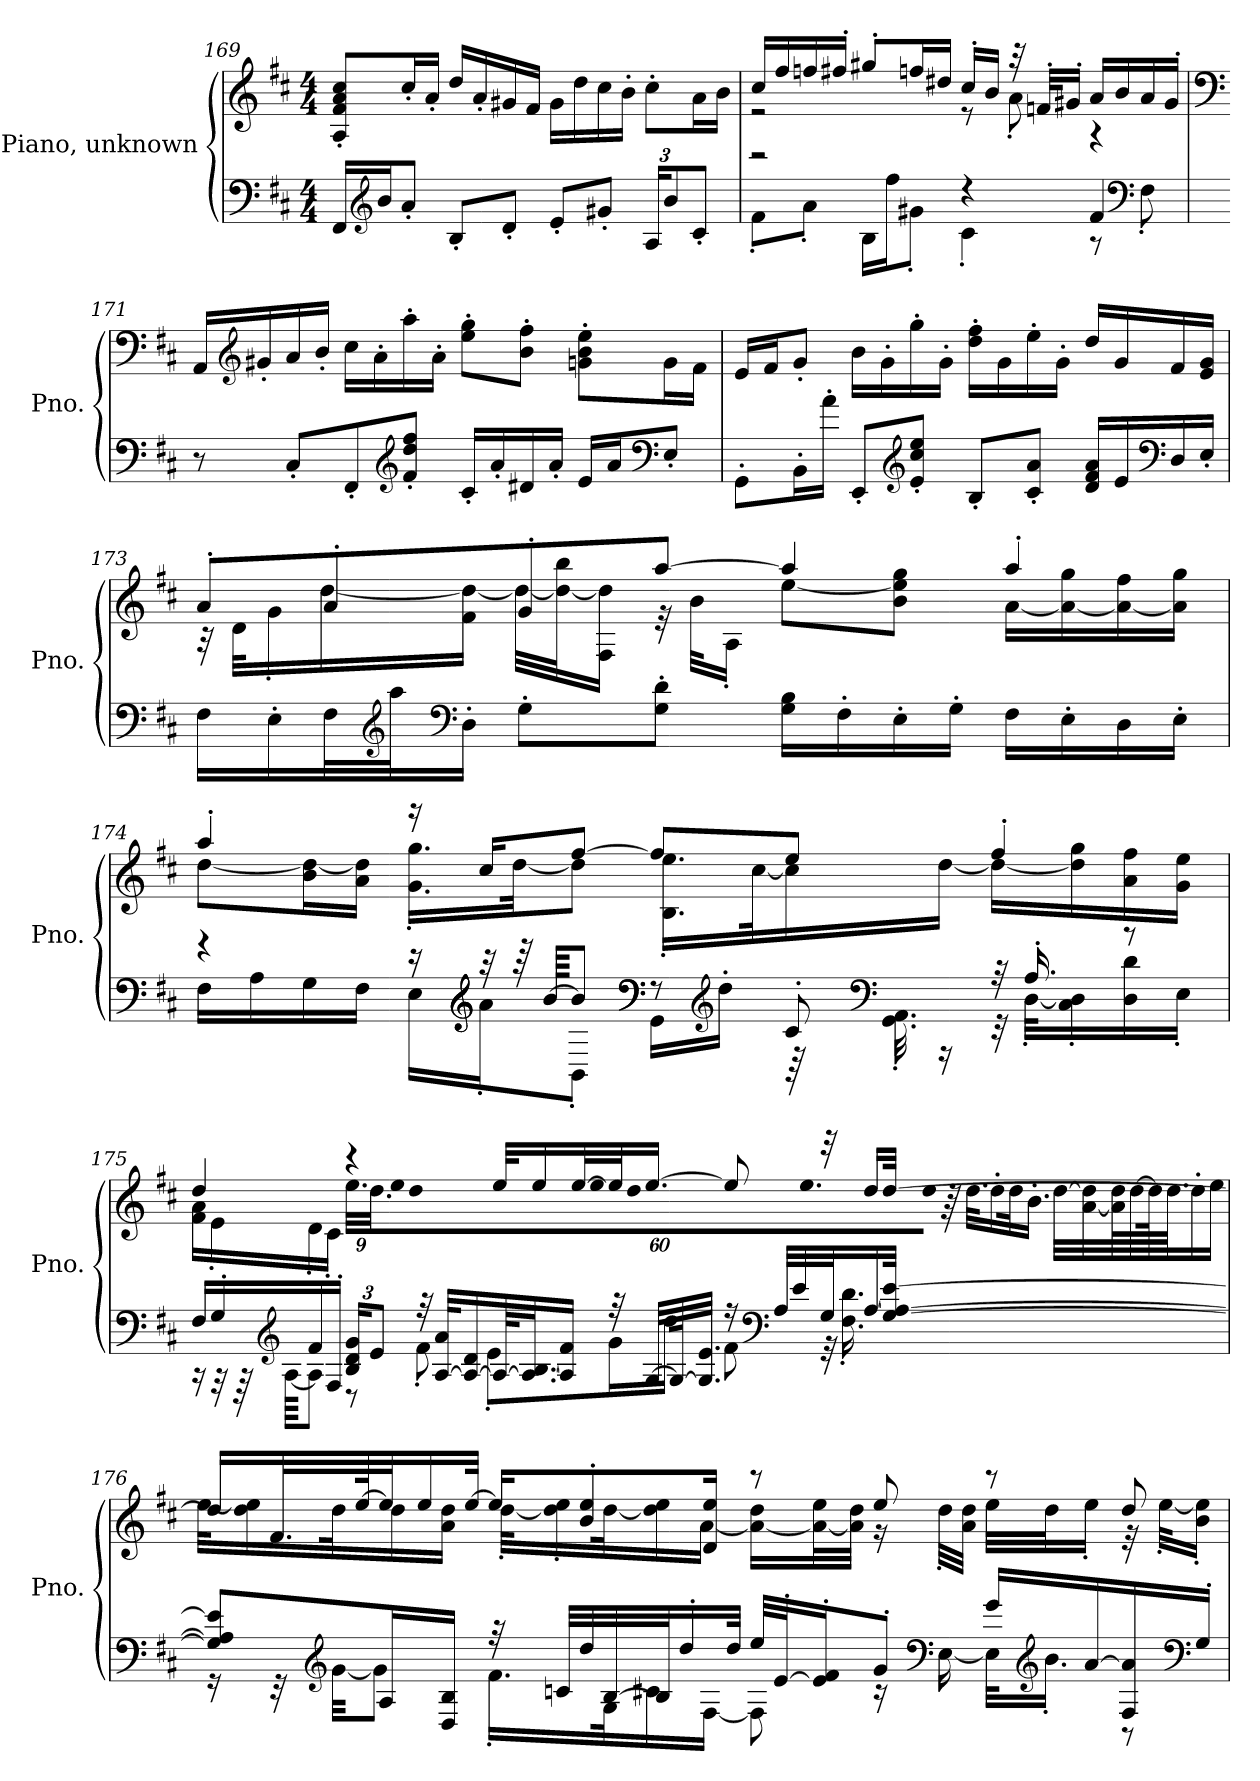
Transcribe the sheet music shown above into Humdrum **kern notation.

**kern	**kern
*part1	*part1
*staff2	*staff1
*I"Piano, unknown	*
*I'Pno.	*
!!LO:LB:g=z
*clefF4	*clefG2
*k[f#c#]	*k[f#c#]
*M4/4	*M4/4
=169	=169
16FF#/LL	8A/' 8f#/' 8a/' 8cc#/'L
*clefG2	*
16b/J	.
8a'/J	16cc#'/L
.	16a'/JJ
8B'/L	16dd/LL
.	16a'/
8d'/J	16g#X/
.	16f#/JJ
8e'/L	16g#\LL
.	16dd\
8g#X'/J	16cc#\
.	16b'\JJ
*Xbrackettup	*
24A/KL	8cc#'\L
12b/	.
8c#'/J	16a\L
.	16b\JJ
=170	=170
*^	*^
2r	8f#'\L	16cc#/LL	2r
.	.	16ff#/	.
.	8a'\J	16ffn/	.
.	.	16ff#X'/JJ	.
.	16B\LL	8gg#X'/L	.
.	16ff#\J	.	.
.	8g#X'\J	16ffn/L	.
.	.	16dd#X/JJ	.
4r	4c#'\	16cc#'/LL	8r
.	.	16b/JJ	.
.	.	32r	8a'\
.	.	32fn'/KLL	.
.	.	16g#X'/JJ	.
4f#/	8r	16a/LL	4r
.	.	16b/	.
*clefF4	*	*	*
.	8F#'\	16a/	.
.	.	16g#'/JJ	.
*v	*v	*	*
*	*v	*v
!!LO:LB:g=z
=171	=171
*	*clefF4
8r	16AA/LL
*	*clefG2
.	16g#X'/
8C#'/L	16a/
.	16b'/JJ
8FF#'/	16cc#\LL
.	16a'\
*clefG2	*
8f#/' 8dd/' 8ff#/'J	16aa'\
.	16a'\JJ
16c#'/LL	8ee\' 8gg\'L
16a'/	.
16d#X/	8b\' 8ff#\'J
16a'/JJ	.
16e/LL	8gn\' 8b\' 8ee\'L
16a/J	.
*clefF4	*
8E'/J	16g\L
.	16f#\JJ
=172	=172
8GG'\L	16e/LL
.	16f#/J
16BB'\L	8g'/J
16a'\JJ	.
8EE'/L	16b\LL
.	16g'\
*clefG2	*
8e/' 8cc#/' 8ee/'J	16gg'\
.	16g'\JJ
8B'/L	16dd\' 16ff#\'LL
.	16g\
8c#/' 8a/'J	16ee'\
.	16g'\JJ
16d/ 16f#/ 16a/LL	16dd/LL
16e/	16g/
*clefF4	*
16D/	16f#/
16E'/JJ	16e/ 16g/JJ
!!LO:PB:g=z
=173	=173
*	*^
16F#\LL	8a'/L	32r
.	.	32d\KLL
16E'\	.	16g'\
32F#\L	8a'/	[16dd\
*clefG2	*	*
32aa\J	.	.
*clefF4	*	*
16D'\JJ	.	16f#\ 16dd\_JJ
8G'\L	8g'/	32dd\LLL_
.	.	32dd\_ 32bb\J
.	.	16F#\ 16dd\]JJ
8G\' 8d\'J	[8aa/J	32r
.	.	32b\KLL
.	.	16A'\JJ
16G\ 16B\LL	4aa/]	[8ee\L
16F#'\	.	.
16E'\	.	8b\ 8ee\] 8gg\J
16G'\JJ	.	.
16F#\LL	4aa'/	[16a\LL
16E'\	.	16a\_ 16gg\
16D\	.	16a\_ 16ff#\
16E'\JJ	.	16a\] 16gg\JJ
!!LO:LB:g=z	!!
=174	=174	=174
*^	*	*
4r	16F#\LL	4aa'/	[8dd\L
.	16A\	.	.
.	16G\	.	16b\ 16dd\_L
.	16F#\JJ	.	16a\ 16dd\]JJ
16r	16E\LL	16r	16.g\' 16.gg\'LL
*clefG2	*	*	*
32r	16a'\J	16cc#/KL	.
64r	.	.	[32dd\JK
[64b/KKKL	.	.	.
8b/J]	8BB'\J	[8ff#/J	8dd\J]
*clefF4	*	*	*
8r	16GG\LL	8ff#/L]	16.B\' 16.ee\'LL
*clefG2	*	*	*
.	16dd'\JJ	.	.
.	.	.	[32cc#\K
8c#'/	64r	8ee/J	16cc#\]
*clefF4	*	*	*
.	32.GG\' 32.AA\'	.	.
.	16r	.	[16dd\JJ
32r	32r	4ff#'/	16dd\LL_
16.A'/	[32D'\KLL	.	.
.	16C#\' 16D\]'	.	16dd\] 16gg\
8r	16D\ 16d\	.	16a\ 16ff#\
.	16E'\JJ	.	16g\ 16ee\JJ
!!LO:LB:g=z	!!
=175	=175	=175	=175
16F#/LL	16r	4dd/	16f#\ 16a\LL
16G'/	32r	.	16e'\
.	64r	.	.
*clefG2	*	*	*
.	[64A\KKKL	.	.
16f#/	8A\J]	.	16d'\
16F#'/JJ	.	.	16c#'\JJ
*	*	*	*Xbrackettup
24B/ 24d/ 24g/KL	8r	4r	36.ee\LLL
12e/J	.	.	36.dd\
!	!	!	!LO:N:vis=32
.	.	.	1920%53ee\
!	!	!	!LO:N:vis=32
.	.	.	1920%53dd\
32r	8f#'\	.	.
.	.	.	1920ryy
!	!	!	!LO:N:vis=32
.	.	.	1920%53ee\
[32A/ 32a/KLL	.	.	.
!	!	!	!LO:N:vis=64
.	.	.	640%9dd\K
.	.	.	36.ee\
16A/_ 16d/	.	.	.
!	!	!	!LO:N:vis=32
.	.	.	1920%53dd\JJJ
64A/KL_	8e'\L	32ee/KLL	64r
32.A/_ 32.B/J	.	.	32.dd\KLL
.	.	16ee/	.
16A/] 16f#/JJ	.	.	16dd'\
.	.	[32ee/L	.
32r	16g\L	32ee/J]	32dd\K
[32G/LLL	.	[16.ee/JJ	16.b'\JJ
64G/K_	16dd\JJ	.	.
32.G/] 32.e/JJJ	.	.	.
16r	8f#\	8ee/]	[32dd\LLL
.	.	.	[32a\ 32dd\]
*clefF4	*	*	*
32A/LLL	.	.	64a\] 64dd\L
.	.	.	[64dd\
32e/	.	.	128dd\K]
.	.	.	64.dd\JJ
32G/J	32r	32r	16dd'\
[16A/	16.F#\' 16.d\'	16dd/LL	.
.	.	.	16ee\JJ
[32G/ 32A/_ [32e/JJk	.	[32dd/JJk	.
!!LO:LB:g=z	!!
=176	=176	=176	=176
8G/] 8A/] 8e/]L	16r	16dd/LL]	[32ee\KLL
.	.	.	16dd\ 16ee\]
.	32r	32.f#/L	.
*clefG2	*	*	*
.	[32g\KKL	.	32dd\K
.	.	[64ee/K	.
16A/L	8g\J]	32ee/J]	16dd\
.	.	16ee/	.
16D/ 16B/JJ	.	.	16a\ 16dd\JJ
.	.	[32ee/JJk	.
32r	16.f#'\LL	16ee/KL]	[32dd'\KLL
32cn/LLL	.	.	16dd\]' 16ee\'
32dd/	.	8b/' 8ee/'	.
[32B/	32G\K	.	[32dd\K
32B/J]	16c#X\	.	16dd\] 16ee\
16dd'/	.	.	.
.	[16F#\JJ	16d/ 16ee/Jk	[16a\JJ
32dd/JJk	.	.	.
32ee/LLL	8F#\]	8r	16a\_ 16dd\LL
[32e'/J	.	.	.
16e/]' 16f#/'J	.	.	32a\_ 32ee\L
.	.	.	32a\] 32dd\JJJ
8g'/J	16r	8ee/	16r
*clefF4	*	*	*
.	[16E\	.	32dd'\LLL
.	.	.	32a\ 32dd\JJJ
16g/LL	32E\KLL]	8r	32ee\LLL
*clefG2	*	*	*
.	16.b'\JJ	.	32dd\J
[16a/	.	.	16ee'\JJ
16F#/ 16a/]	8r	8dd/	32r
.	.	.	[32ee'\KLL
*clefF4	*	*	*
16G'/JJ	.	.	16b\' 16ee\]'JJ
*v	*v	*	*
*	*v	*v
=	=
*-	*-
